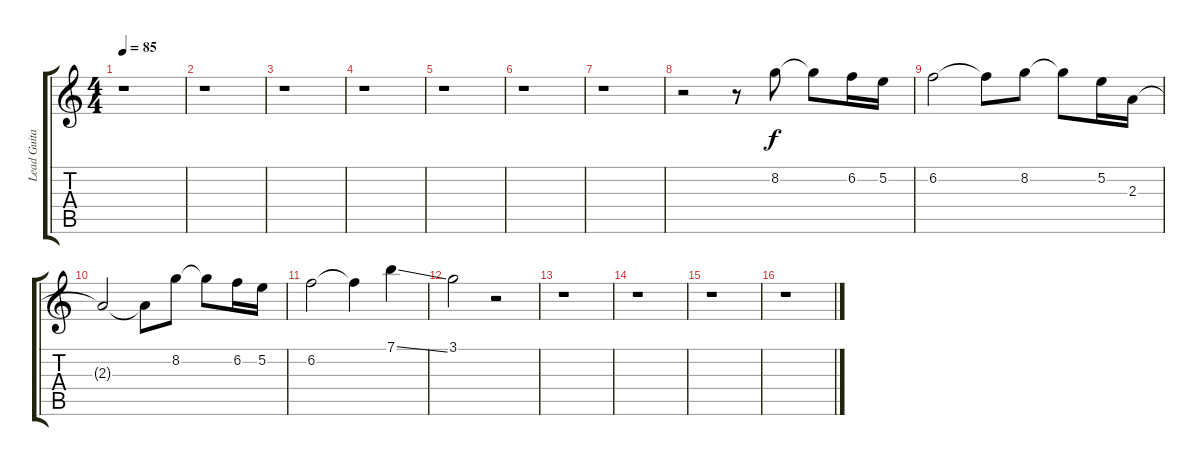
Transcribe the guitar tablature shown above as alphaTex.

\track ("Lead Guitar 2" "Lead Guita") {instrument overdrivenguitar}
\staff {score tabs}
\tuning (E4 B3 G3 D3 A2 E2) {hide}
\ts (4 4)
\tempo 85
\clef g2
\ks c
r.1{dy f} |
r.1 |
r.1 |
r.1 |
r.1 |
r.1 |
r.1 |
r.2 r.8 8.2.8 8.2{t}.8 6.2.16 5.2.16 |
6.2.2 6.2{t}.8 8.2.8 8.2{t}.8 5.2.16 2.3.16 |
2.3{t}.2 2.3{t}.8 8.2.8 8.2{t}.8 6.2.16 5.2.16 |
6.2.2 6.2{t}.4 7.1{ss}.4 |
3.1.2 r.2 |
r.1 |
r.1 |
r.1 |
r.1
